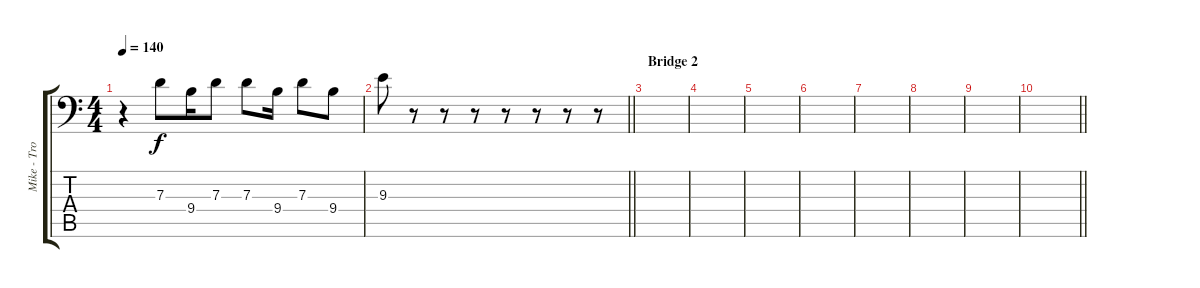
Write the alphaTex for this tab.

\track ("Mike - Trombone" "Mike - Tro") {instrument trombone}
\staff {score tabs}
\tuning (E4 B3 G3 D3 A2 A1) {hide}
\ts (4 4)
\tempo 140
\clef f4
\ks c
r.4{dy f} 7.3.8 9.4.16 7.3.8 7.3.8 9.4.16 7.3.8 9.4.8 |
\barLineRight lightlight
9.3.8 r.8 r.8 r.8 r.8 r.8 r.8 r.8 |
\section ("" "Bridge 2")
|
|
|
|
|
|
|
\barLineRight lightlight
